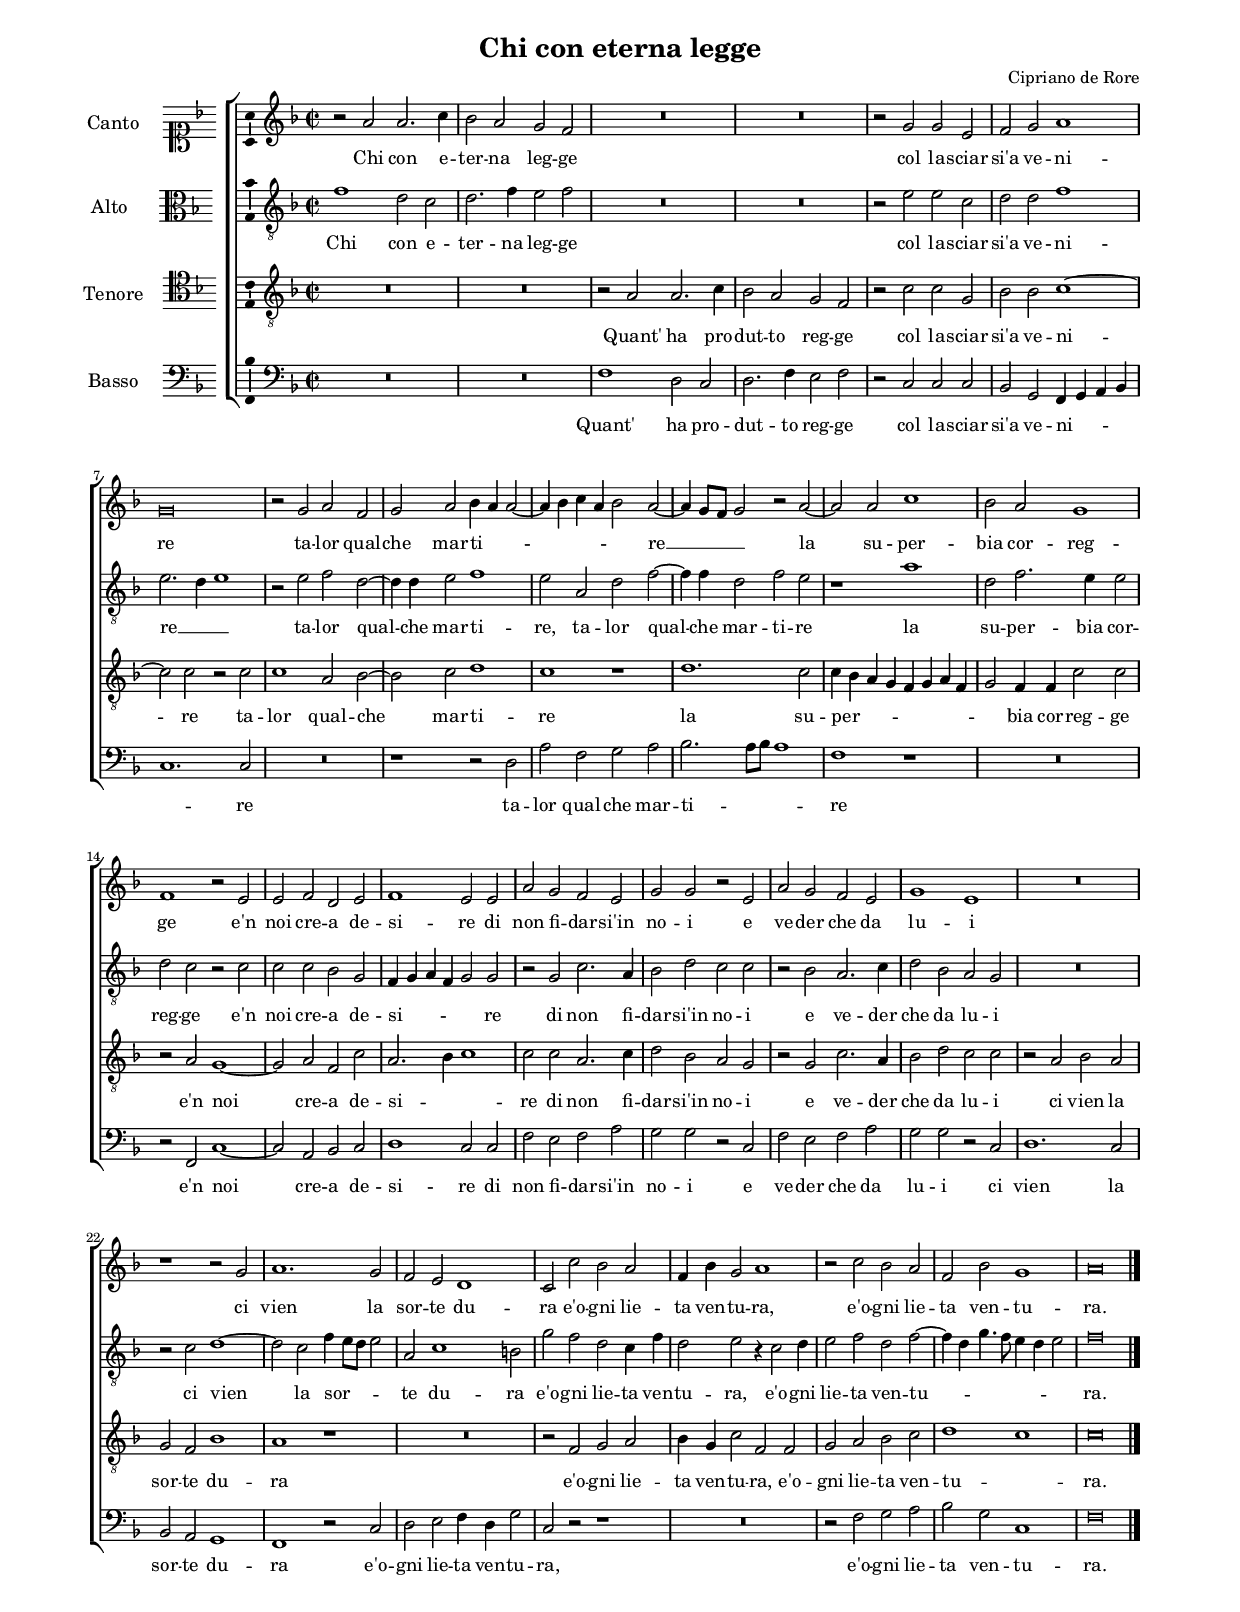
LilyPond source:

\header
{
  title="Chi con eterna legge"
  composer="Cipriano de Rore"
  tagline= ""
}

\version "2.24.2"
\include "deutsch.ly"
#(set-global-staff-size 14.7)
% #(set-default-paper-size "letter")
#(ly:set-option 'point-and-click #f)

	
global = {
	\key f \major
	\time 2/2 \set Score.measureLength = #(ly:make-moment 2/1)
	}

	ficta = { \once \set suggestAccidentals = ##t }
	
	forget = #(define-music-function (music) (ly:music?) #{
		\accidentalStyle forget
		$music
		\accidentalStyle default
		#})
	
	m = \melisma
	me = \melismaEnd


\paper
	{
	top-margin = 1.7 \cm
	bottom-margin = 1.7 \cm
	left-margin = 1.7 \cm
	right-margin = 1.7 \cm
	ragged-bottom = ##f
	ragged-last-bottom = ##t
	print-page-number = ##f
	system-system-spacing = #'((basic-distance . 17) (minimum-distance . 12) (padding . 6) (strechability . 150))
	systems-per-page = 4
	page-count = 1
%	min-systems-per-page = 3
	}


incipitcantus = \markup { \score {
	{
	\set Staff.instrumentName = \markup { \fontsize #1 "Canto" }
	\key f \major
	\clef soprano
	s4 \bar ""
	}
	\layout  {
	raggedright = ##t
	indent = 1.6 \cm
	line-width = 2.5\cm
	\context { \Staff \remove Time_signature_engraver }
	\override Staff.Clef.Y-extent = #'(0 . 0)
	}} \hspace #1 }
	
	  
incipitaltus = \markup { \score {
	{
	\set Staff.instrumentName = \markup { \fontsize #1 "Alto" }
	\key f \major
	\clef alto
	s4 \bar ""
	}
	\layout  {
	raggedright = ##t
	indent = 1.6 \cm
	line-width = 2.5\cm
	\context { \Staff \remove Time_signature_engraver }
	\override Staff.Clef.Y-extent = #'(0 . 0)
	}} \hspace #1 }


incipittenor = \markup { \score {
	{
	\set Staff.instrumentName = \markup { \fontsize #1 "Tenore" }
	\key f \major
	\clef tenor
	s4 \bar ""
	}
	\layout  {
	raggedright = ##t
	indent = 1.6 \cm
	line-width = 2.5\cm
	\context { \Staff \remove Time_signature_engraver }
	\override Staff.Clef.Y-extent = #'(0 . 0)
	}} \hspace #1 }


incipitbassus = \markup { \score {
	{
	\set Staff.instrumentName = \markup { \fontsize #1 "Basso" }
	\key f \major
	\clef bass
	s4 \bar ""
	}
	\layout  {
	raggedright = ##t
	indent = 1.6 \cm
	line-width = 2.5\cm
	\context { \Staff \remove Time_signature_engraver }
	\override Staff.Clef.Y-extent = #'(0 . 0)
	}} \hspace #1 }


cantus =  \relative c''
	{
	r2 a a2. c4
	b2 a g f
	R\breve
	R\breve
%5
	r2 g g e |
	f2 g a1
	g\breve
	r2 g a f
	g2 a b4 \m a a2~
%10
	a4 b c a b2 \me a~ |
	a4 \m g8 f g2 \me r a~
	a2 a c1
	b2 a g1
	f1 r2 e
%15
	e2 f d e |
	f1 e2 e
	a2 g f e
	g2 g r e
	a2 g f e
%20
	g1 e |
	R\breve
	r1 r2 g
	a1. g2
	f2 e d1
%25
	c2 c' b a |
	f4 b g2 a1
	r2 c b a
	f2 b g1
	a\breve \bar "|." |
	}


altus =  \relative c'
		{
	f1 d2 c
	d2. f4 e2 f
	R\breve
	R\breve
%5
	r2 e e c |
	d2 d f1
	e2. \m d4 e1 \me
	r2 e f d~
	d4 d e2 f1
%10
	e2 a, d f~ |
	f4 f d2 f e
	r1 a
	d,2 f2. e4 e2
	d2 c r c
%15
	c2 c b g |
	f4 \m g a f g2 \me g
	r2 g c2. a4
	b2 d c c
	r2 b a2. c4
%20
	d2 b a g |
	R\breve
	r2 c d1~
	d2 c f4 \m e8 d e2 \me
	a,2 c1 h2
%25
	g'2 f d c4 f |
	d2 e r4 c2 d4
	e2 f d f~
	f4 \m d g4. f8 e4 d e2 \me
	f\breve |
	}


tenor =  \relative c'
	{
	R\breve
	R\breve
	r2 a a2. c4
	b2 a g f
%5
	r2 c' c g |
	b2 b c1~
	c2 c r c
	c1 a2 b~
	b2 c d1
%10
	c1 r |
	d1. c2
	c4 \m b a g f g a f
	g2 \me f4 f c'2 c
	r2 a g1~
%15
	g2 a f c' |
	a2. \m b4 c1 \me
	c2 c a2. c4
	d2 b a g
	r2 g c2. a4
%20
	b2 d c c |
	r2 a b a
	g2 f b1
	a1 r
	R\breve
%25
	r2 f g a |
	b4 g c2 f, f
	g2 a b c
	d1 \m c \me
	c\breve |
	}


bassus  =  \relative c
	{
	R\breve
	R\breve
	f1 d2 c
	d2. f4 e2 f
%5
	r2 c c c |
	b2 g f4 \m g a b
	c1. \me c2
	R\breve
	r1 r2 d
%10
	a'2 f g a |
	b2. \m a8 b a1 \me
	f1 r
	R\breve
	r2 f, c'1~
%15
	c2 a b c |
	d1 c2 c
	f2 e f a
	g2 g r2 c,
	f2 e f a
%20
	g2 g r c, |
	d1. c2
	b2 a g1
	f1 r2 c'
	d2 e f4 d g2
%25
	c,2 r r1 |
	R\breve
	r2 f g a
	b2 g c,1
	f\breve |
	}

lyricscantus = \lyricmode {
	Chi con e -- ter -- na leg -- ge
	col la -- sciar -- si'a ve -- ni -- re
	ta -- lor qual -- che mar -- ti -- re __
	la su -- per -- bia cor -- reg -- ge
	e'n noi cre -- a de -- si -- re
	di non fi -- dar -- si'in no -- i
	e ve -- der che da lu -- i
	ci vien la sor -- te du -- ra
	e'o -- gni lie -- ta ven -- tu -- ra,
	e'o -- gni lie -- ta ven -- tu -- ra.
	}


lyricsaltus = \lyricmode {
	Chi con e -- ter -- na leg -- ge
	col la -- sciar -- si'a ve -- ni -- re __
	ta -- lor qual -- che mar -- ti -- re,
	ta -- lor qual -- che mar -- ti -- re
	la su -- per -- bia cor -- reg -- ge
	e'n noi cre -- a de -- si -- re
	di non fi -- dar -- si'in no -- i
	e ve -- der che da lu -- i
	ci vien la sor -- te du -- ra
	e'o -- gni lie -- ta ven -- tu -- ra,
	e'o -- gni lie -- ta ven -- tu -- ra.
	}


lyricstenor = \lyricmode {
	Quant' ha pro -- dut -- to reg -- ge
	col la -- sciar -- si'a ve -- ni -- re
	ta -- lor qual -- che mar -- ti -- re
	la su -- per -- bia cor -- reg -- ge
	e'n noi cre -- a de -- si -- re
	di non fi -- dar -- si'in no -- i
	e ve -- der che da lu -- i
	ci vien la sor -- te du -- ra
	e'o -- gni lie -- ta ven -- tu -- ra,
	e'o -- gni lie -- ta ven -- tu -- ra.
	}


lyricsbassus = \lyricmode {
	Quant' ha pro -- dut -- to reg -- ge
	col la -- sciar -- si'a ve -- ni -- re
	ta -- lor qual -- che mar -- ti -- re
	e'n noi cre -- a de -- si -- re
	di non fi -- dar -- si'in no -- i
	e ve -- der che da lu -- i
	ci vien la sor -- te du -- ra
	e'o -- gni lie -- ta ven -- tu -- ra,
	e'o -- gni lie -- ta ven -- tu -- ra.
	}


\score
{  
  % \transpose {
	\new ChoirStaff \with { \override StaffGrouper.staff-staff-spacing.basic-distance = #12.5 }
	<<

	\new Staff << \global
	\new Voice="v1" {
		\set Staff.instrumentName=\incipitcantus
		\set Staff.midiInstrument = "reed organ"
		\clef "violin"
		\cantus }
	\new Lyrics \lyricsto "v1" {\lyricscantus }
	>>


	\new Staff << \global
	\new Voice="v2" {
		\set Staff.instrumentName=\incipitaltus
		\set Staff.midiInstrument = "reed organ"
		\clef "G_8" 
		\altus}
	\new Lyrics \lyricsto "v2" {\lyricsaltus }
	>>


	\new Staff << \global
	\new Voice="v3" {
		\set Staff.instrumentName=\incipittenor
		\set Staff.midiInstrument = "reed organ"
		\clef "G_8"
		\tenor }
	\new Lyrics \lyricsto "v3" {\lyricstenor }
	>>


	\new Staff << \global
	\new Voice="v4" {
		\set Staff.instrumentName=\incipitbassus
		\set Staff.midiInstrument = "reed organ"
		\clef "bass" 
		\bassus }
	\new Lyrics \lyricsto "v4" {\lyricsbassus}
	>>

	>>
	% } % transpose

	\layout
	{
	indent = 2.3 \cm
	\context { \Lyrics \override VerticalAxisGroup.nonstaff-relatedstaff-spacing.padding = #1.4 }
	\context { \Staff \override TimeSignature.break-visibility = #end-of-line-invisible }
	\context { \Staff \consists Ambitus_engraver }
	\context { \Voice \override Slur.transparent = ##t }
	\context { \Voice \override NoteHead.style = #'baroque }
	}

\midi
	{
	\tempo 2 = 90
	}
	
}


% EOF
